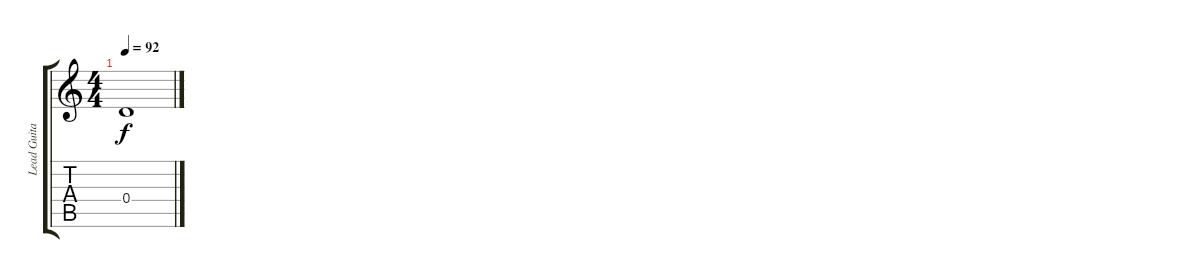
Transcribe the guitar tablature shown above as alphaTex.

\track ("Lead Guitar" "Lead Guita") {instrument acousticguitarnylon}
\staff {score tabs}
\tuning (E4 B3 G3 D3 A2 E2) {hide}
\ts (4 4)
\tempo 92
\clef g2
\ks c
0.4.1{dy f}
